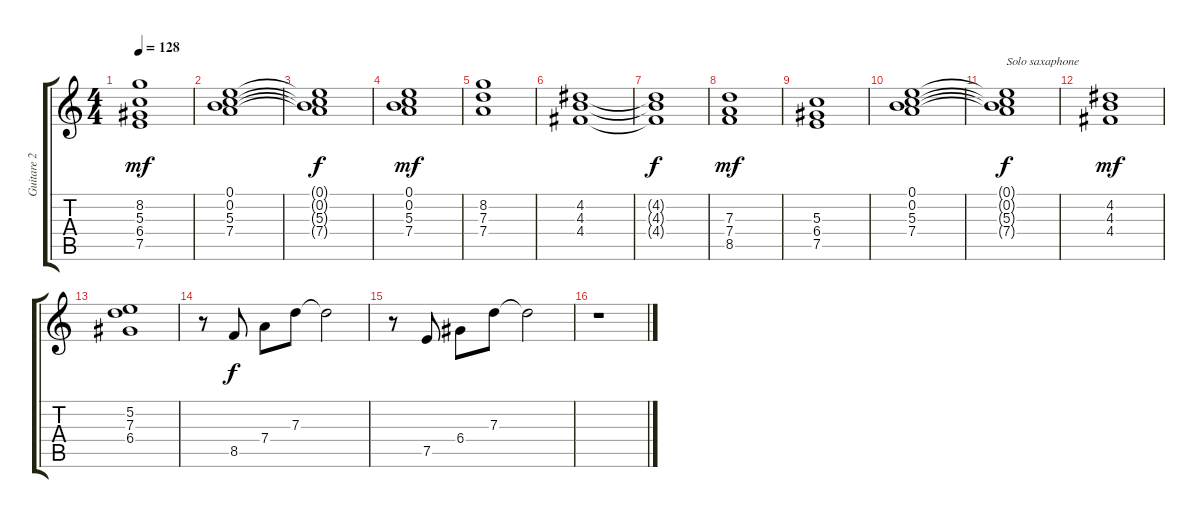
\track ("Guitare 2" "Guitare 2") {instrument electricguitarclean}
\staff {score tabs}
\tuning (E4 B3 G3 D3 A2 E2) {hide}
\ts (4 4)
\tempo 128
\clef g2
\ks c
(8.2 5.3 6.4 7.5).1{dy mf} |
(0.1 0.2 5.3 7.4).1 |
(0.1{t} 0.2{t} 5.3{t} 7.4{t}).1{dy f} |
(0.1 0.2 5.3 7.4).1{dy mf} |
(8.2 7.3 7.4).1 |
(4.2 4.3 4.4).1 |
(4.2{t} 4.3{t} 4.4{t}).1{dy f} |
(7.3 7.4 8.5).1{dy mf} |
(5.3 6.4 7.5).1 |
(0.1 0.2 5.3 7.4).1 |
(0.1{t} 0.2{t} 5.3{t} 7.4{t}).1{txt "Solo saxaphone" dy f} |
(4.2 4.3 4.4).1{dy mf} |
(5.2 7.3 6.4).1 |
r.8 8.5.8{dy f} 7.4.8 7.3.8 7.3{t}.2 |
r.8 7.5.8 6.4.8 7.3.8 7.3{t}.2 |
r.1
